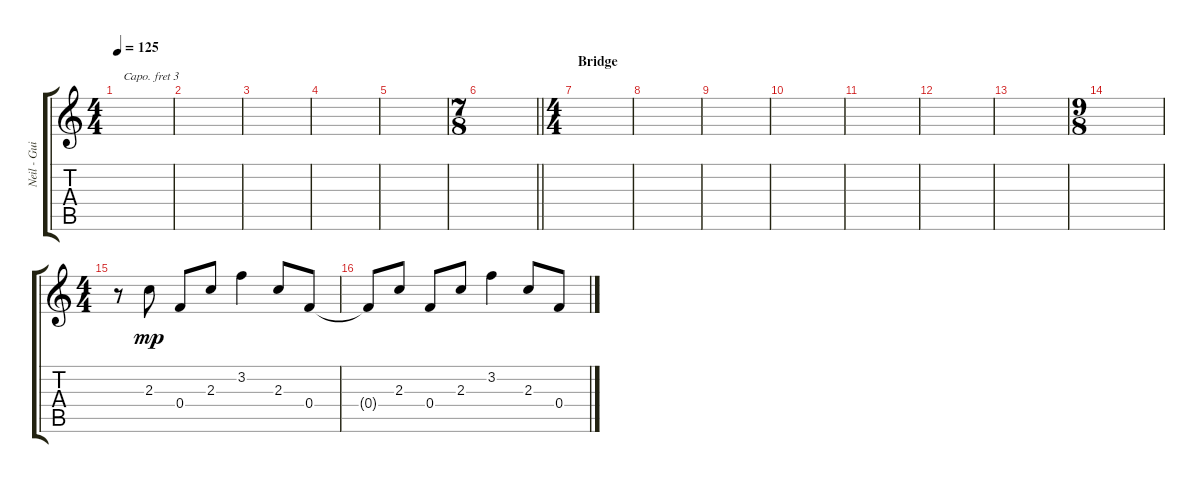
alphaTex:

\track ("Neil - Guitar" "Neil - Gui") {instrument acousticguitarsteel}
\staff {score tabs}
\capo 3
\tuning (E4 B3 G3 D3 A2 E2) {hide}
\ts (4 4)
\tempo 125
\clef g2
\ks c
|
|
|
|
|
\ts (7 8)
\barLineRight lightlight
|
\ts (4 4)
\section ("" "Bridge")
|
|
|
|
|
|
|
\ts (9 8)
|
\ts (4 4)
r.8 2.3.8{dy mp volume 8} 0.4.8 2.3.8 3.2.4 2.3.8 0.4.8 |
0.4{t}.8 2.3.8 0.4.8 2.3.8 3.2.4 2.3.8 0.4.8
